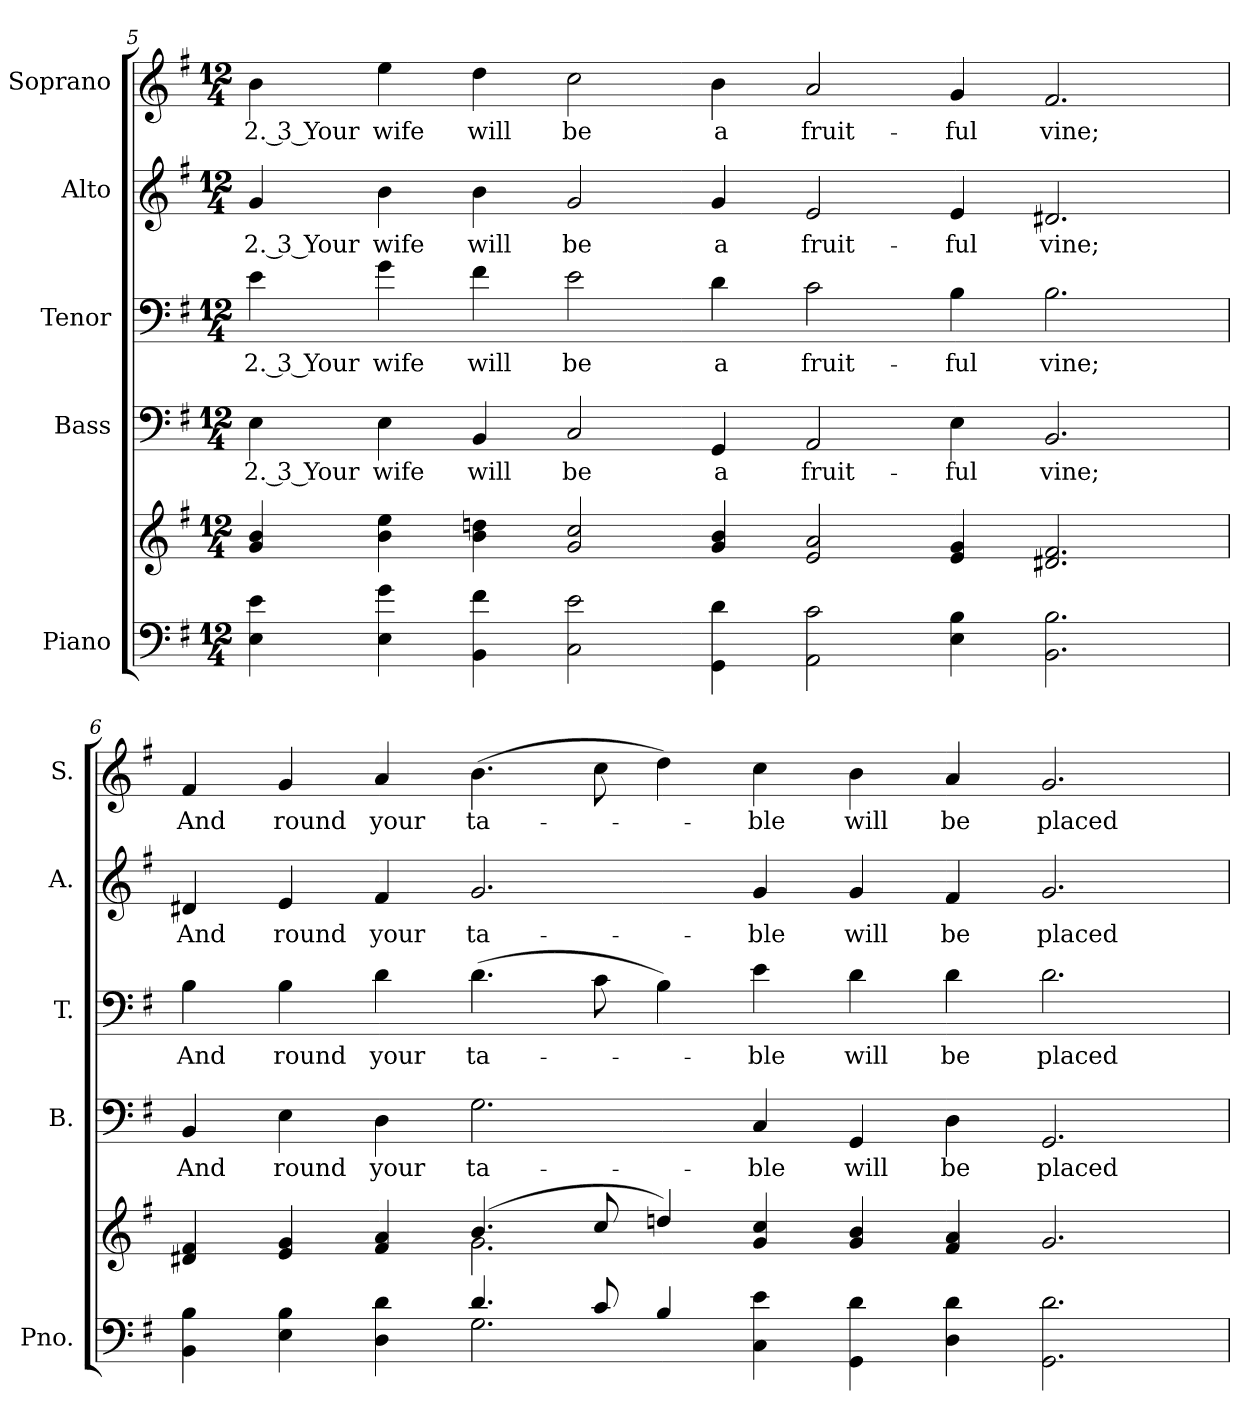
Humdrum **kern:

**kern	**kern	**kern	**text	**kern	**text	**kern	**text	**kern	**text
*part5	*part5	*part4	*part4	*part3	*part3	*part2	*part2	*part1	*part1
*staff6	*staff5	*staff4	*staff4	*staff3	*staff3	*staff2	*staff2	*staff1	*staff1
*I"Piano	*	*I"Bass	*	*I"Tenor	*	*I"Alto	*	*I"Soprano	*
*I'Pno.	*	*I'B.	*	*I'T.	*	*I'A.	*	*I'S.	*
!!LO:PB:g=z
*clefF4	*clefG2	*clefF4	*	*clefF4	*	*clefG2	*	*clefG2	*
*k[f#]	*k[f#]	*k[f#]	*	*k[f#]	*	*k[f#]	*	*k[f#]	*
*G:	*G:	*G:	*	*G:	*	*G:	*	*G:	*
*M12/4	*M12/4	*M12/4	*	*M12/4	*	*M12/4	*	*M12/4	*
=5	=5	=5	=5	=5	=5	=5	=5	=5	=5
!	!	!	!LO:LY:b:color=#000000	!	!	!	!	!	!
!	!	!	!	!	!LO:LY:b:color=#000000	!	!	!	!
!	!	!	!	!	!	!	!LO:LY:b:color=#000000	!	!
!	!	!	!	!	!	!	!	!	!LO:LY:b:color=#000000
4Ei\ 4ei	4gi/ 4bi	4Ei\	2. 3 Your	4ei\	2. 3 Your	4gi/	2. 3 Your	4bi\	2. 3 Your
!	!	!	!LO:LY:b:color=#000000	!	!	!	!	!	!
!	!	!	!	!	!LO:LY:b:color=#000000	!	!	!	!
!	!	!	!	!	!	!	!LO:LY:b:color=#000000	!	!
!	!	!	!	!	!	!	!	!	!LO:LY:b:color=#000000
4Ei\ 4gi	4bi\ 4eei	4Ei\	wife	4gi\	wife	4bi\	wife	4eei\	wife
!	!	!	!LO:LY:b:color=#000000	!	!	!	!	!	!
!	!	!	!	!	!LO:LY:b:color=#000000	!	!	!	!
!	!	!	!	!	!	!	!LO:LY:b:color=#000000	!	!
!	!	!	!	!	!	!	!	!	!LO:LY:b:color=#000000
4BBi\ 4f#i	4bi\ 4ddni	4BBi/	will	4f#i\	will	4bi\	will	4ddi\	will
!	!	!	!LO:LY:b:color=#000000	!	!	!	!	!	!
!	!	!	!	!	!LO:LY:b:color=#000000	!	!	!	!
!	!	!	!	!	!	!	!LO:LY:b:color=#000000	!	!
!	!	!	!	!	!	!	!	!	!LO:LY:b:color=#000000
2Ci\ 2ei	2gi/ 2cci	2Ci/	be	2ei\	be	2gi/	be	2cci\	be
!	!	!	!LO:LY:b:color=#000000	!	!	!	!	!	!
!	!	!	!	!	!LO:LY:b:color=#000000	!	!	!	!
!	!	!	!	!	!	!	!LO:LY:b:color=#000000	!	!
!	!	!	!	!	!	!	!	!	!LO:LY:b:color=#000000
4GGi\ 4di	4gi/ 4bi	4GGi/	a	4di\	a	4gi/	a	4bi\	a
!	!	!	!LO:LY:b:color=#000000	!	!	!	!	!	!
!	!	!	!	!	!LO:LY:b:color=#000000	!	!	!	!
!	!	!	!	!	!	!	!LO:LY:b:color=#000000	!	!
!	!	!	!	!	!	!	!	!	!LO:LY:b:color=#000000
2AAi\ 2ci	2ei/ 2ai	2AAi/	fruit-	2ci\	fruit-	2ei/	fruit-	2ai/	fruit-
!	!	!	!LO:LY:b:color=#000000	!	!	!	!	!	!
!	!	!	!	!	!LO:LY:b:color=#000000	!	!	!	!
!	!	!	!	!	!	!	!LO:LY:b:color=#000000	!	!
!	!	!	!	!	!	!	!	!	!LO:LY:b:color=#000000
4Ei\ 4Bi	4ei/ 4gi	4Ei\	-ful	4Bi\	-ful	4ei/	-ful	4gi/	-ful
!	!	!	!LO:LY:b:color=#000000	!	!	!	!	!	!
!	!	!	!	!	!LO:LY:b:color=#000000	!	!	!	!
!	!	!	!	!	!	!	!LO:LY:b:color=#000000	!	!
!	!	!	!	!	!	!	!	!	!LO:LY:b:color=#000000
2.BBi\ 2.Bi	2.d#Xi/ 2.f#i	2.BBi/	vine;	2.Bi\	vine;	2.d#Xi/	vine;	2.f#i/	vine;
!!LO:PB:g=z
=6	=6	=6	=6	=6	=6	=6	=6	=6	=6
*^	*^	*	*	*	*	*	*	*	*
!	!	!	!	!	!LO:LY:b:color=#000000	!	!	!	!	!	!
!	!	!	!	!	!	!	!LO:LY:b:color=#000000	!	!	!	!
!	!	!	!	!	!	!	!	!	!LO:LY:b:color=#000000	!	!
!	!	!	!	!	!	!	!	!	!	!	!LO:LY:b:color=#000000
4BBi\ 4Bi	2ryy	4d#Xi/ 4f#i	2ryy	4BBi/	And	4Bi\	And	4d#Xi/	And	4f#i/	And
!	!	!	!	!	!LO:LY:b:color=#000000	!	!	!	!	!	!
!	!	!	!	!	!	!	!LO:LY:b:color=#000000	!	!	!	!
!	!	!	!	!	!	!	!	!	!LO:LY:b:color=#000000	!	!
!	!	!	!	!	!	!	!	!	!	!	!LO:LY:b:color=#000000
4Ei\ 4Bi	.	4ei/ 4gi	.	4Ei\	round	4Bi\	round	4ei/	round	4gi/	round
!	!	!	!	!	!LO:LY:b:color=#000000	!	!	!	!	!	!
!	!	!	!	!	!	!	!LO:LY:b:color=#000000	!	!	!	!
!	!	!	!	!	!	!	!	!	!LO:LY:b:color=#000000	!	!
!	!	!	!	!	!	!	!	!	!	!	!LO:LY:b:color=#000000
4Di\ 4di	4ryy	4f#i/ 4ai	4ryy	4Di\	your	4di\	your	4f#i/	your	4ai/	your
!	!	!	!	!	!LO:LY:b:color=#000000	!	!	!	!	!	!
!	!	!	!	!	!	!	!LO:LY:b:color=#000000	!	!	!	!
!	!	!	!	!	!	!	!	!	!LO:LY:b:color=#000000	!	!
!	!	!	!	!	!	!	!	!	!	!	!LO:LY:b:color=#000000
4.di/	2.Gi\	(4.bi/	2.gi\	2.Gi\	ta-	(4.di\	ta-	2.gi/	ta-	(4.bi\	ta-
8ci/	.	8cci/	.	.	.	8ci\	.	.	.	8cci\	.
4Bi/	.	4ddni/)	.	.	.	4Bi\)	.	.	.	4ddi\)	.
!	!	!	!	!	!LO:LY:b:color=#000000	!	!	!	!	!	!
!	!	!	!	!	!	!	!LO:LY:b:color=#000000	!	!	!	!
!	!	!	!	!	!	!	!	!	!LO:LY:b:color=#000000	!	!
!	!	!	!	!	!	!	!	!	!	!	!LO:LY:b:color=#000000
4Ci\ 4ei	2ryy	4gi/ 4cci	2ryy	4Ci/	-ble	4ei\	-ble	4gi/	-ble	4cci\	-ble
!	!	!	!	!	!LO:LY:b:color=#000000	!	!	!	!	!	!
!	!	!	!	!	!	!	!LO:LY:b:color=#000000	!	!	!	!
!	!	!	!	!	!	!	!	!	!LO:LY:b:color=#000000	!	!
!	!	!	!	!	!	!	!	!	!	!	!LO:LY:b:color=#000000
4GGi\ 4di	.	4gi/ 4bi	.	4GGi/	will	4di\	will	4gi/	will	4bi\	will
!	!	!	!	!	!LO:LY:b:color=#000000	!	!	!	!	!	!
!	!	!	!	!	!	!	!LO:LY:b:color=#000000	!	!	!	!
!	!	!	!	!	!	!	!	!	!LO:LY:b:color=#000000	!	!
!	!	!	!	!	!	!	!	!	!	!	!LO:LY:b:color=#000000
4Di\ 4di	1ryy	4f#i/ 4ai	1ryy	4Di\	be	4di\	be	4f#i/	be	4ai/	be
!	!	!	!	!	!LO:LY:b:color=#000000	!	!	!	!	!	!
!	!	!	!	!	!	!	!LO:LY:b:color=#000000	!	!	!	!
!	!	!	!	!	!	!	!	!	!LO:LY:b:color=#000000	!	!
!	!	!	!	!	!	!	!	!	!	!	!LO:LY:b:color=#000000
2.GGi\ 2.di	.	2.gi/	.	2.GGi/	placed	2.di\	placed	2.gi/	placed	2.gi/	placed
*v	*v	*	*	*	*	*	*	*	*	*	*
*	*v	*v	*	*	*	*	*	*	*	*
=	=	=	=	=	=	=	=	=	=
*-	*-	*-	*-	*-	*-	*-	*-	*-	*-
